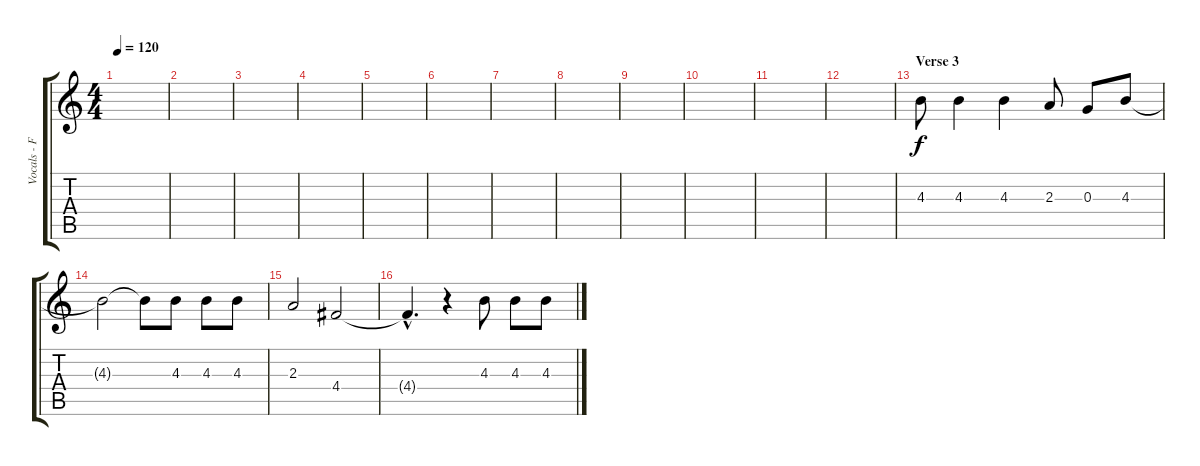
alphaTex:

\track ("Vocals - FRED" "Vocals - F") {instrument contrabass}
\staff {score tabs}
\tuning (E4 B3 G3 D3 A2 E2) {hide}
\ts (4 4)
\tempo 120
\clef g2
\ks c
|
|
|
|
|
|
|
|
|
|
|
|
\section ("" "Verse 3")
4.3.8 4.3.4 4.3.4 2.3.8 0.3.8 4.3.8 |
4.3{t}.2 4.3{t}.8 4.3.8 4.3.8 4.3.8 |
2.3.2 4.4.2 |
4.4{hac t}.4{d} r.4 4.3.8 4.3.8 4.3.8
